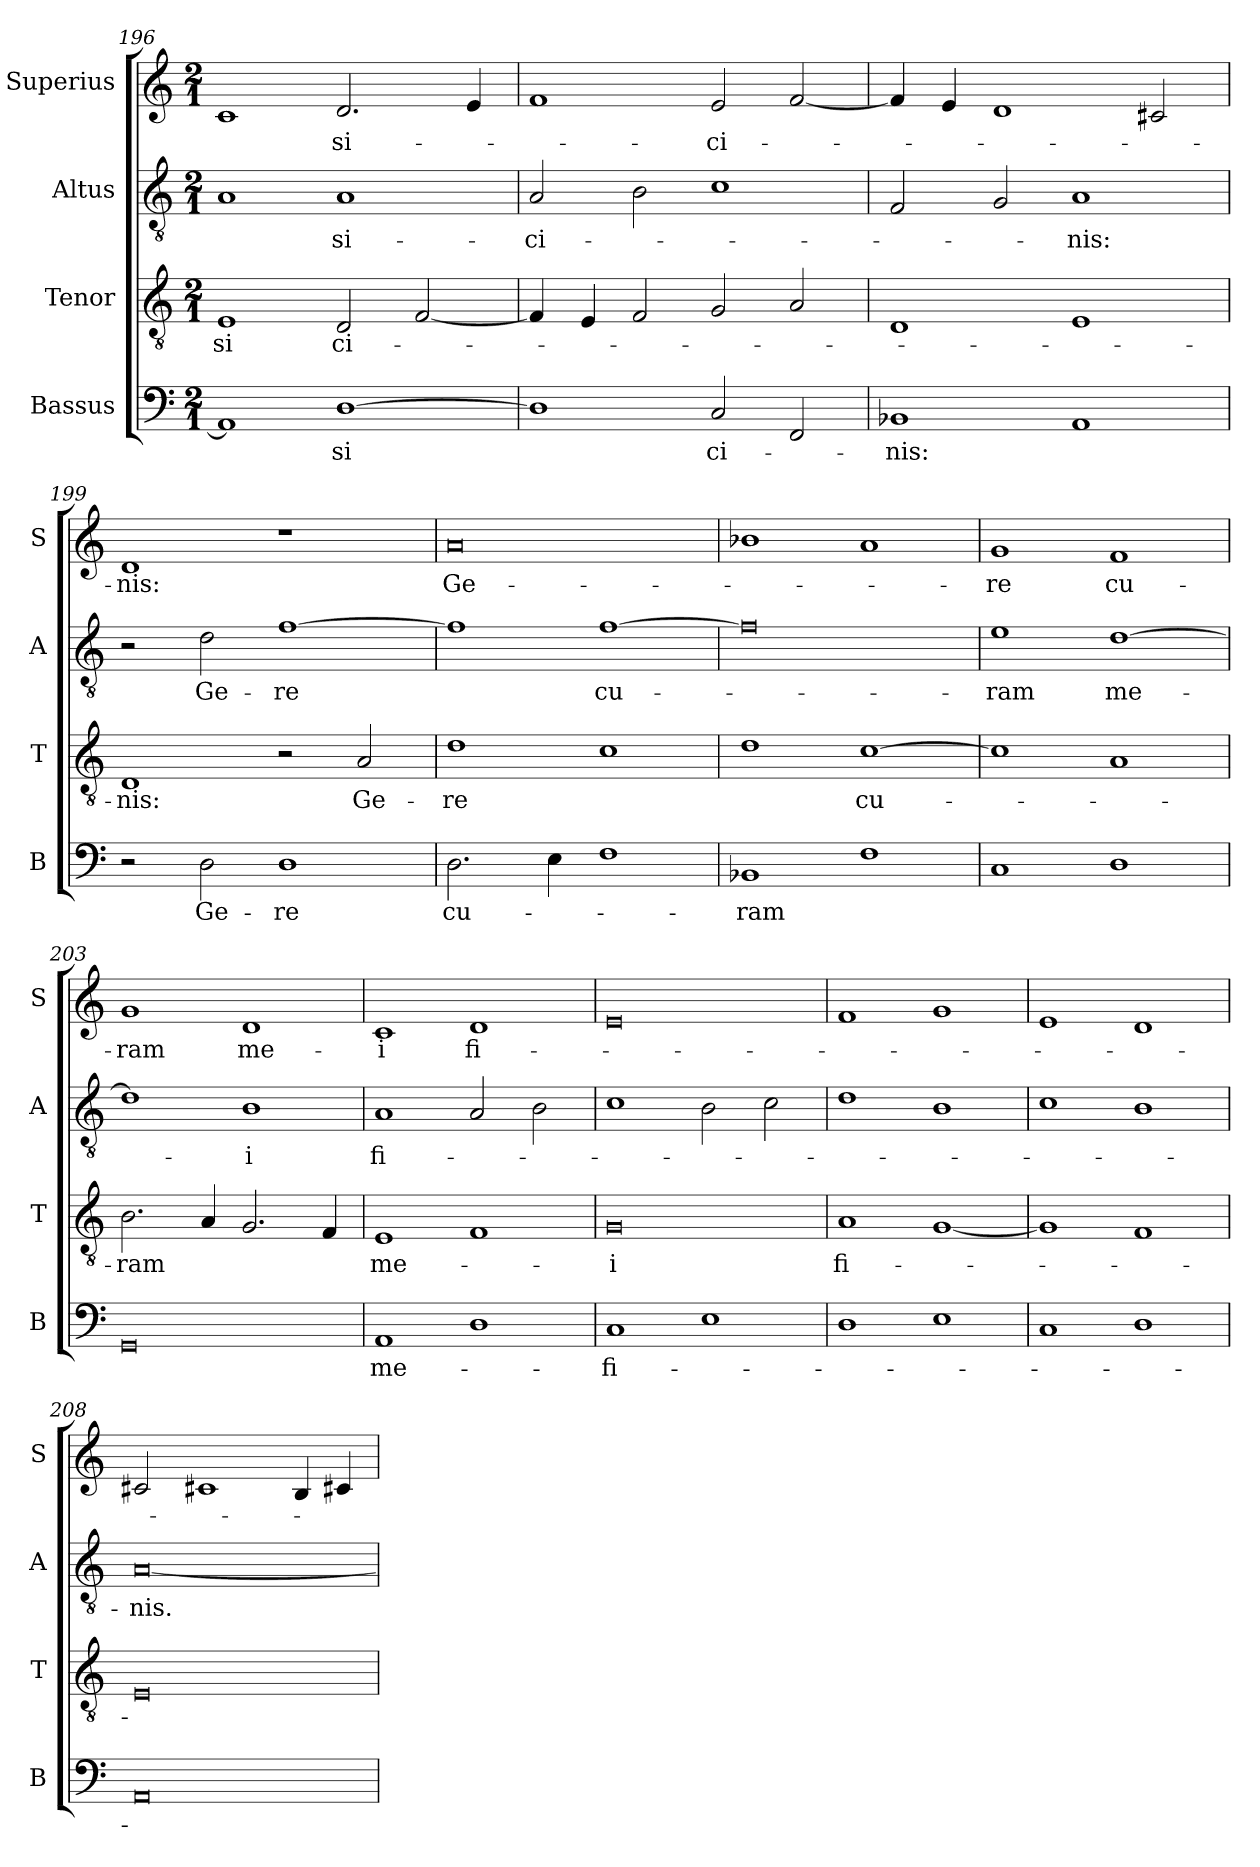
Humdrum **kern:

**kern	**text	**kern	**text	**kern	**text	**kern	**text
*part4	*part4	*part3	*part3	*part2	*part2	*part1	*part1
*staff4	*staff4	*staff3	*staff3	*staff2	*staff2	*staff1	*staff1
*I"Bassus	*	*I"Tenor	*	*I"Altus	*	*I"Superius	*
*I'B	*	*I'T	*	*I'A	*	*I'S	*
*clefF4	*	*clefGv2	*	*clefGv2	*	*clefG2	*
*k[]	*	*k[]	*	*k[]	*	*k[]	*
*M2/1	*	*M2/1	*	*M2/1	*	*M2/1	*
=196	=196	=196	=196	=196	=196	=196	=196
1AA]	.	1E	-si	1A	.	1c	.
[1D	-si	2D/	ci-	1A	-si-	2.d/	-si-
.	.	[2F/	.	.	.	.	.
.	.	.	.	.	.	4e/	.
=197	=197	=197	=197	=197	=197	=197	=197
1D]	.	4F/]	.	2A/	-ci-	1f	.
.	.	4E/	.	.	.	.	.
.	.	2F/	.	2B\	.	.	.
2C/	ci-	2G/	.	1c	.	2e/	-ci-
2FF/	.	2A/	.	.	.	[2f/	.
=198	=198	=198	=198	=198	=198	=198	=198
1BB-X	-nis:	1D	.	2F/	.	4f/]	.
.	.	.	.	.	.	4e/	.
.	.	.	.	2G/	.	1d	.
1AA	.	1E	.	1A	-nis:	.	.
.	.	.	.	.	.	2c#X/	.
=199	=199	=199	=199	=199	=199	=199	=199
2r	.	1D	-nis:	2r	.	1d	-nis:
2D\	Ge-	.	.	2d\	Ge-	.	.
1D	-re	2r	.	[1f	-re	1r	.
.	.	2A/	Ge-	.	.	.	.
=200	=200	=200	=200	=200	=200	=200	=200
2.D\	cu-	1d	-re	1f]	.	0a	Ge-
4E\	.	.	.	.	.	.	.
1F	.	1c	.	[1f	cu-	.	.
=201	=201	=201	=201	=201	=201	=201	=201
1BB-X	-ram	1d	.	0f]	.	1b-X	.
1F	.	[1c	cu-	.	.	1a	.
=202	=202	=202	=202	=202	=202	=202	=202
1C	.	1c]	.	1e	-ram	1g	-re
1D	.	1A	.	[1d	me-	1f	cu-
=203	=203	=203	=203	=203	=203	=203	=203
0GG	.	2.B\	-ram	1d]	.	1g	-ram
.	.	4A/	.	.	.	.	.
.	.	2.G/	.	1B	-i	1d	me-
.	.	4F/	.	.	.	.	.
=204	=204	=204	=204	=204	=204	=204	=204
1AA	me-	1E	me-	1A	fi-	1c	-i
1D	.	1F	.	2A/	.	1d	fi-
.	.	.	.	2B\	.	.	.
=205	=205	=205	=205	=205	=205	=205	=205
1C	-fi-	0G	-i	1c	.	0e	.
1E	.	.	.	2B\	.	.	.
.	.	.	.	2c\	.	.	.
=206	=206	=206	=206	=206	=206	=206	=206
1D	.	1A	fi-	1d	.	1f	.
1E	.	[1G	.	1B	.	1g	.
=207	=207	=207	=207	=207	=207	=207	=207
1C	.	1G]	.	1c	.	1e	.
1D	.	1F	.	1B	.	1d	.
=208	=208	=208	=208	=208	=208	=208	=208
0AA	.	0E	.	[0A	-nis.	2c#X/	.
.	.	.	.	.	.	1c#X	.
.	.	.	.	.	.	4B/	.
.	.	.	.	.	.	4c#X/	.
=	=	=	=	=	=	=	=
*-	*-	*-	*-	*-	*-	*-	*-
